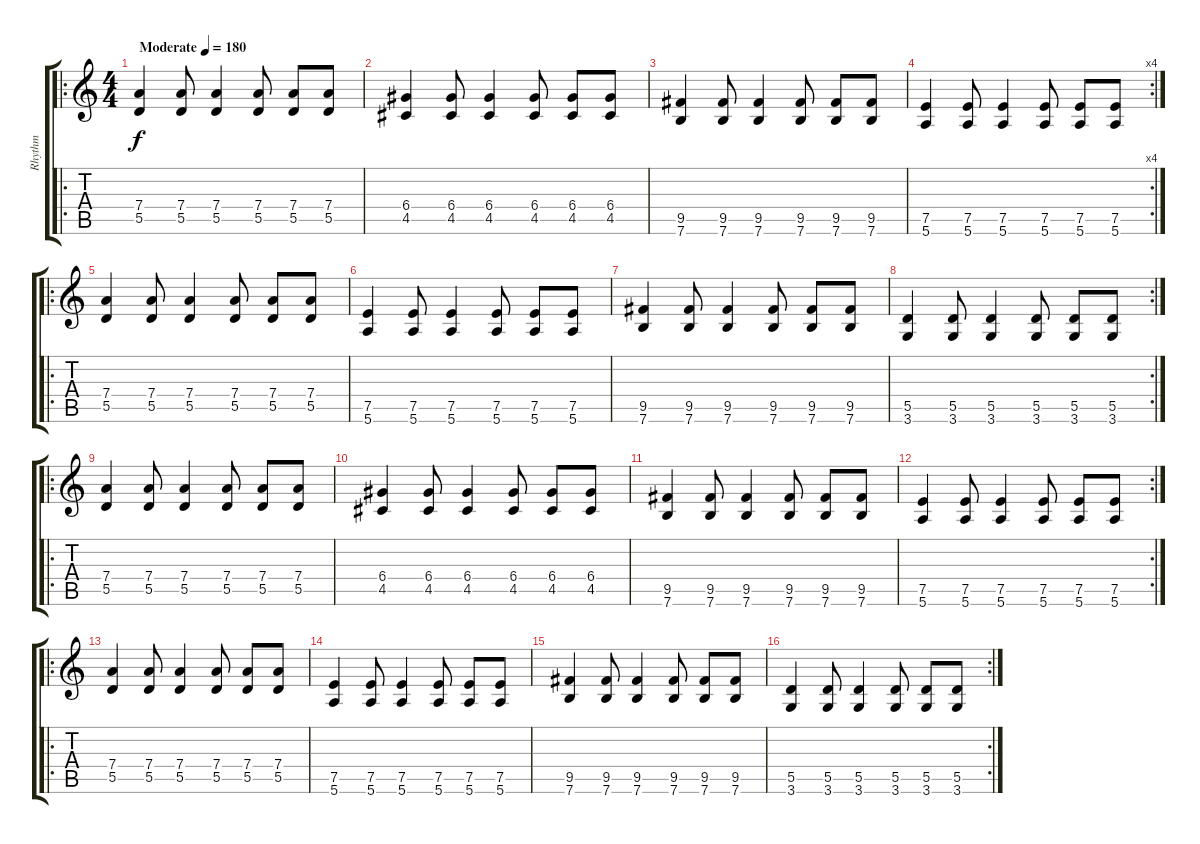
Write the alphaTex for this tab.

\track ("Rhythm" "Rhythm") {instrument overdrivenguitar}
\staff {score tabs}
\tuning (E4 B3 G3 D3 A2 E2) {hide}
\ro
\ts (4 4)
\tempo (180 "Moderate")
\clef g2
\ks c
(7.4 5.5).4{dy f instrument overdrivenguitar} (7.4 5.5).8 (7.4 5.5).4 (7.4 5.5).8 (7.4 5.5).8 (7.4 5.5).8 |
(6.4 4.5).4 (6.4 4.5).8 (6.4 4.5).4 (6.4 4.5).8 (6.4 4.5).8 (6.4 4.5).8 |
(9.5 7.6).4 (9.5 7.6).8 (9.5 7.6).4 (9.5 7.6).8 (9.5 7.6).8 (9.5 7.6).8 |
\rc 4
(7.5 5.6).4 (7.5 5.6).8 (7.5 5.6).4 (7.5 5.6).8 (7.5 5.6).8 (7.5 5.6).8 |
\ro
(7.4 5.5).4 (7.4 5.5).8 (7.4 5.5).4 (7.4 5.5).8 (7.4 5.5).8 (7.4 5.5).8 |
(7.5 5.6).4 (7.5 5.6).8 (7.5 5.6).4 (7.5 5.6).8 (7.5 5.6).8 (7.5 5.6).8 |
(9.5 7.6).4 (9.5 7.6).8 (9.5 7.6).4 (9.5 7.6).8 (9.5 7.6).8 (9.5 7.6).8 |
\rc 2
(5.5 3.6).4 (5.5 3.6).8 (5.5 3.6).4 (5.5 3.6).8 (5.5 3.6).8 (5.5 3.6).8 |
\ro
(7.4 5.5).4 (7.4 5.5).8 (7.4 5.5).4 (7.4 5.5).8 (7.4 5.5).8 (7.4 5.5).8 |
(6.4 4.5).4 (6.4 4.5).8 (6.4 4.5).4 (6.4 4.5).8 (6.4 4.5).8 (6.4 4.5).8 |
(9.5 7.6).4 (9.5 7.6).8 (9.5 7.6).4 (9.5 7.6).8 (9.5 7.6).8 (9.5 7.6).8 |
\rc 2
(7.5 5.6).4 (7.5 5.6).8 (7.5 5.6).4 (7.5 5.6).8 (7.5 5.6).8 (7.5 5.6).8 |
\ro
(7.4 5.5).4 (7.4 5.5).8 (7.4 5.5).4 (7.4 5.5).8 (7.4 5.5).8 (7.4 5.5).8 |
(7.5 5.6).4 (7.5 5.6).8 (7.5 5.6).4 (7.5 5.6).8 (7.5 5.6).8 (7.5 5.6).8 |
(9.5 7.6).4 (9.5 7.6).8 (9.5 7.6).4 (9.5 7.6).8 (9.5 7.6).8 (9.5 7.6).8 |
\rc 2
(5.5 3.6).4 (5.5 3.6).8 (5.5 3.6).4 (5.5 3.6).8 (5.5 3.6).8 (5.5 3.6).8
